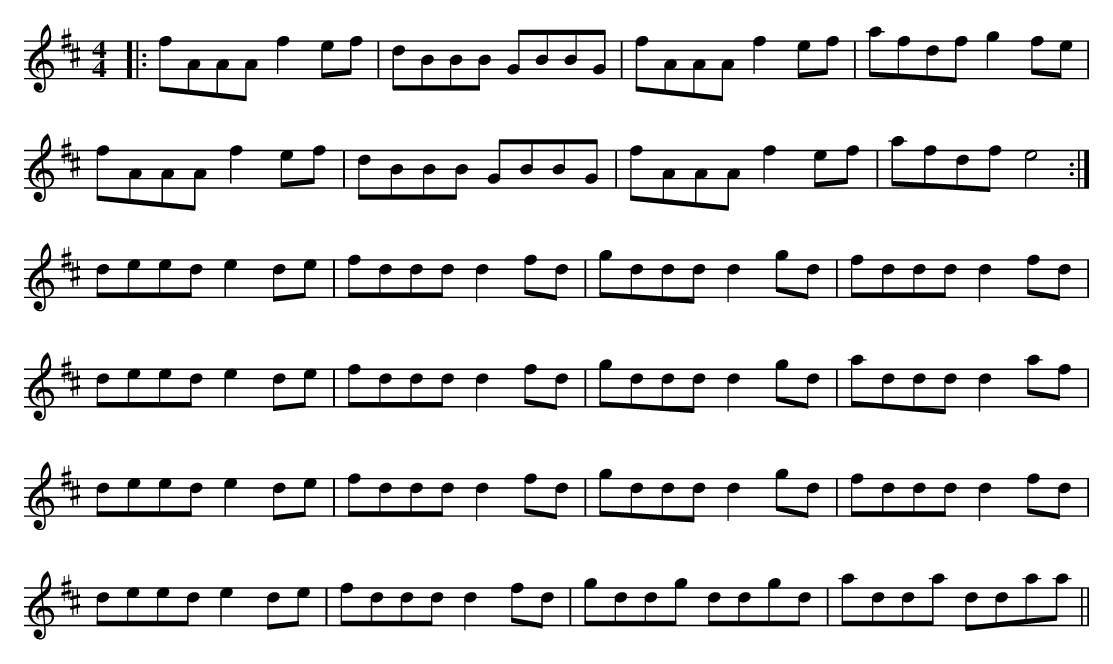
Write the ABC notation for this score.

X:1
M:4/4
K:D
|:fAAA f2 ef|dBBB GBBG|fAAA f2 ef|afdf g2 fe|
fAAA f2 ef|dBBB GBBG|fAAA f2 ef|afdf e4:|
deed e2 de|fddd d2 fd|gddd d2 gd|fddd d2 fd|
deed e2 de|fddd d2 fd|gddd d2 gd|addd d2 af|
deed e2 de|fddd d2 fd|gddd d2 gd|fddd d2 fd|
deed e2 de|fddd d2 fd|gddg ddgd|adda ddaa||
